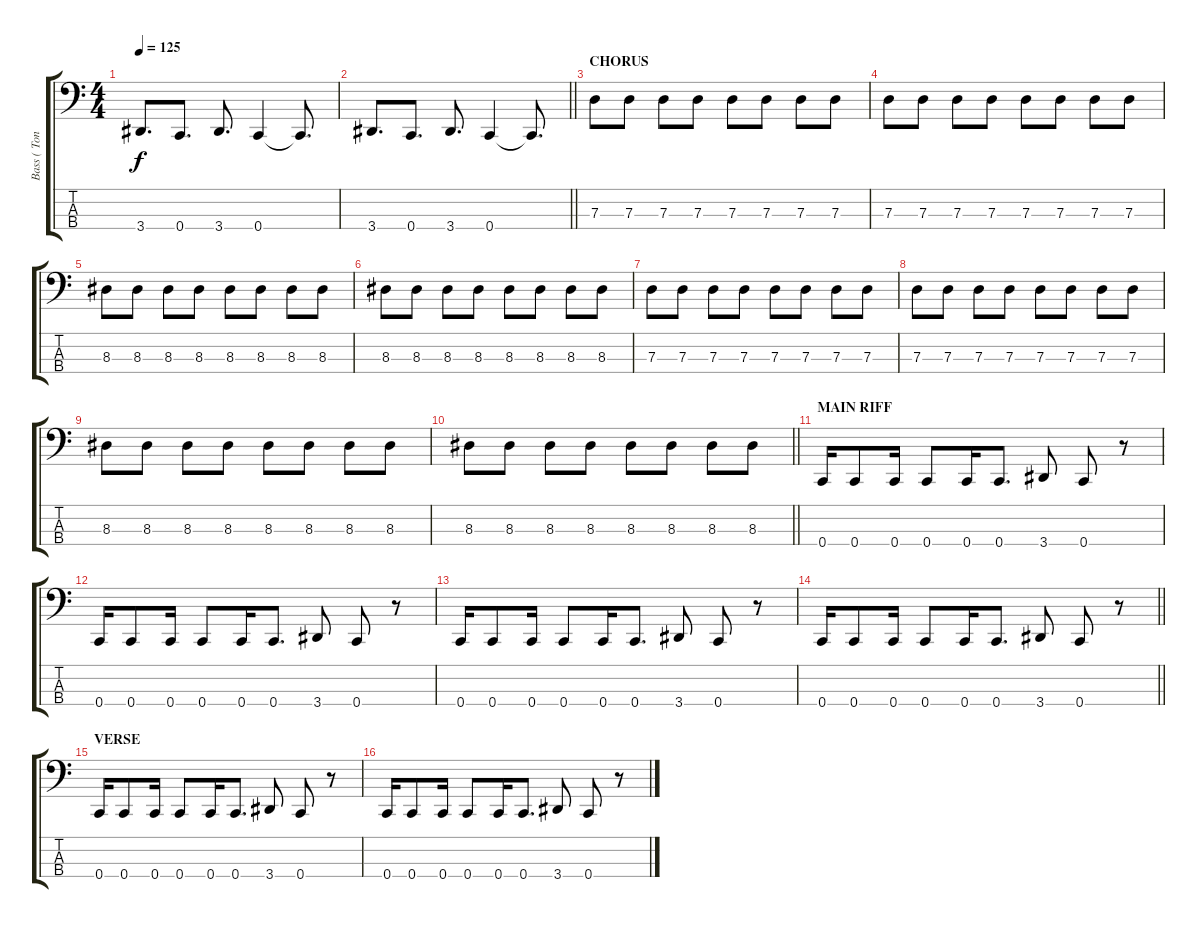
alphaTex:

\track ("Bass ( Tony Campos )" "Bass ( Ton") {instrument electricbassfinger}
\staff {score tabs}
\tuning (F2 C2 G1 C1) {hide}
\ts (4 4)
\tempo 125
\clef f4
\ks c
3.4.8{d dy f} 0.4.8{d} 3.4.8{d} 0.4.4 0.4{t}.8{d} |
\barLineRight lightlight
3.4.8{d} 0.4.8{d} 3.4.8{d} 0.4.4 0.4{t}.8{d} |
\section ("" "CHORUS")
7.3.8 7.3.8 7.3.8 7.3.8 7.3.8 7.3.8 7.3.8 7.3.8 |
7.3.8 7.3.8 7.3.8 7.3.8 7.3.8 7.3.8 7.3.8 7.3.8 |
8.3.8 8.3.8 8.3.8 8.3.8 8.3.8 8.3.8 8.3.8 8.3.8 |
8.3.8 8.3.8 8.3.8 8.3.8 8.3.8 8.3.8 8.3.8 8.3.8 |
7.3.8 7.3.8 7.3.8 7.3.8 7.3.8 7.3.8 7.3.8 7.3.8 |
7.3.8 7.3.8 7.3.8 7.3.8 7.3.8 7.3.8 7.3.8 7.3.8 |
8.3.8 8.3.8 8.3.8 8.3.8 8.3.8 8.3.8 8.3.8 8.3.8 |
\barLineRight lightlight
8.3.8 8.3.8 8.3.8 8.3.8 8.3.8 8.3.8 8.3.8 8.3.8 |
\section ("" "MAIN RIFF")
0.4.16 0.4.8 0.4.16 0.4.8 0.4.16 0.4.8{d} 3.4.8 0.4.8 r.8 |
0.4.16 0.4.8 0.4.16 0.4.8 0.4.16 0.4.8{d} 3.4.8 0.4.8 r.8 |
0.4.16 0.4.8 0.4.16 0.4.8 0.4.16 0.4.8{d} 3.4.8 0.4.8 r.8 |
\barLineRight lightlight
0.4.16 0.4.8 0.4.16 0.4.8 0.4.16 0.4.8{d} 3.4.8 0.4.8 r.8 |
\section ("" "VERSE")
0.4.16 0.4.8 0.4.16 0.4.8 0.4.16 0.4.8{d} 3.4.8 0.4.8 r.8 |
0.4.16 0.4.8 0.4.16 0.4.8 0.4.16 0.4.8{d} 3.4.8 0.4.8 r.8
